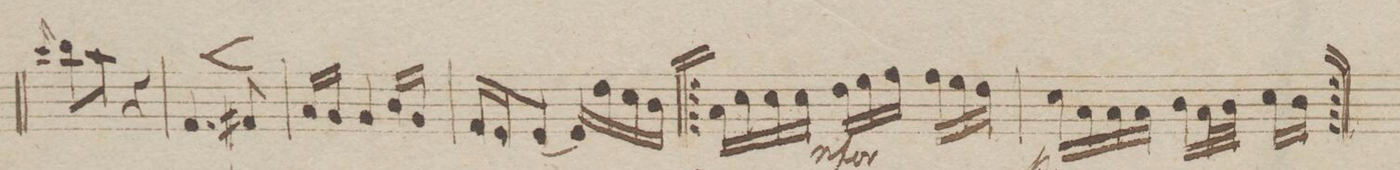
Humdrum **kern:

**kern	**dynam
*I"Violio 1mo	*
*clefG2	*
*k[b-]	*
*M2/4	*
16qqccc/	.
8bb-\L	.
8aa\J	.
4r	.
=149	=149
4.f/	<
8f#X/	[
=150	=150
16a/LL	.
16g/JJ	.
4g/	.
16b-\LL	.
16g/JJ	.
=151	=151
16f/LL	.
16e/J	.
[8e/J	.
16e/LL]	.
16dd\	.
16cc\	.
16b-\JJ	.
=152	=152
16a\LL	.
16cc\	.
16cc\	.
16cc\JJ	.
24dd\LL	mf
24ee\	.
24ff\JJ	.
24ff\LL	.
24ee\	.
24dd\JJ	.
=153	=153
16cc\LL	p
16a\	.
16a\	.
16a\JJ	.
16b-\LL	.
32a\L	.
32b-\JJJ	.
16cc\LL	.
16b-\JJ	.
=154	=154
*-	*-
